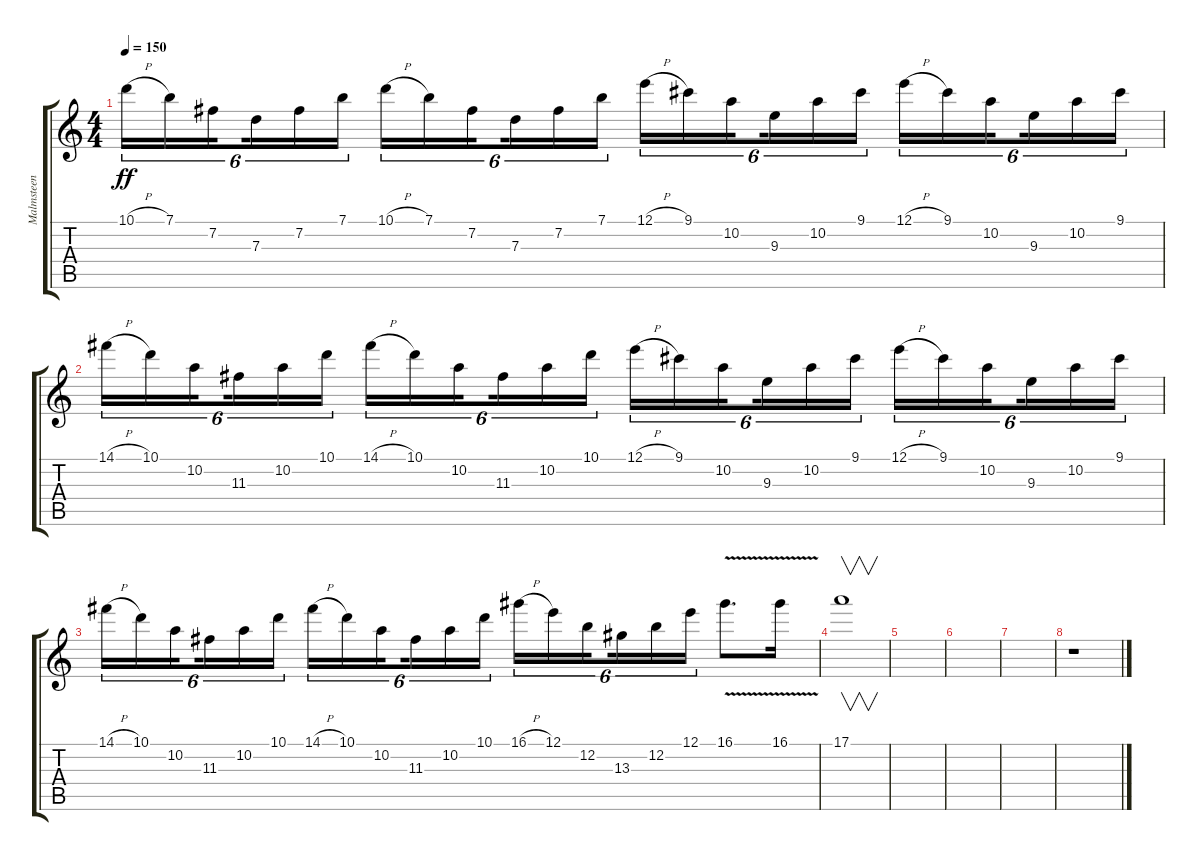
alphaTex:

\track ("Malmsteen" "Malmsteen") {instrument distortionguitar}
\staff {score tabs}
\tuning (E4 B3 G3 D3 A2 E2) {hide}
\ts (4 4)
\tempo 150
\clef g2
\ks c
10.1{h}.16{tu (6 4) dy ff} 7.1.16{tu (6 4)} 7.2.16{tu (6 4) beam splitsecondary} 7.3.16{tu (6 4)} 7.2.16{tu (6 4)} 7.1.16{tu (6 4)} 10.1{h}.16{tu (6 4)} 7.1.16{tu (6 4)} 7.2.16{tu (6 4) beam splitsecondary} 7.3.16{tu (6 4)} 7.2.16{tu (6 4)} 7.1.16{tu (6 4)} 12.1{h}.16{tu (6 4)} 9.1.16{tu (6 4)} 10.2.16{tu (6 4) beam splitsecondary} 9.3.16{tu (6 4)} 10.2.16{tu (6 4)} 9.1.16{tu (6 4)} 12.1{h}.16{tu (6 4)} 9.1.16{tu (6 4)} 10.2.16{tu (6 4) beam splitsecondary} 9.3.16{tu (6 4)} 10.2.16{tu (6 4)} 9.1.16{tu (6 4)} |
14.1{h}.16{tu (6 4)} 10.1.16{tu (6 4)} 10.2.16{tu (6 4) beam splitsecondary} 11.3.16{tu (6 4)} 10.2.16{tu (6 4)} 10.1.16{tu (6 4)} 14.1{h}.16{tu (6 4)} 10.1.16{tu (6 4)} 10.2.16{tu (6 4) beam splitsecondary} 11.3.16{tu (6 4)} 10.2.16{tu (6 4)} 10.1.16{tu (6 4)} 12.1{h}.16{tu (6 4)} 9.1.16{tu (6 4)} 10.2.16{tu (6 4) beam splitsecondary} 9.3.16{tu (6 4)} 10.2.16{tu (6 4)} 9.1.16{tu (6 4)} 12.1{h}.16{tu (6 4)} 9.1.16{tu (6 4)} 10.2.16{tu (6 4) beam splitsecondary} 9.3.16{tu (6 4)} 10.2.16{tu (6 4)} 9.1.16{tu (6 4)} |
14.1{h}.16{tu (6 4)} 10.1.16{tu (6 4)} 10.2.16{tu (6 4) beam splitsecondary} 11.3.16{tu (6 4)} 10.2.16{tu (6 4)} 10.1.16{tu (6 4)} 14.1{h}.16{tu (6 4)} 10.1.16{tu (6 4)} 10.2.16{tu (6 4) beam splitsecondary} 11.3.16{tu (6 4)} 10.2.16{tu (6 4)} 10.1.16{tu (6 4)} 16.1{h}.16{tu (6 4)} 12.1.16{tu (6 4)} 12.2.16{tu (6 4) beam splitsecondary} 13.3.16{tu (6 4)} 12.2.16{tu (6 4)} 12.1.16{tu (6 4)} 16.1{v}.8{d} 16.1{v}.16 |
17.1.1{v} |
|
|
|
r.1
